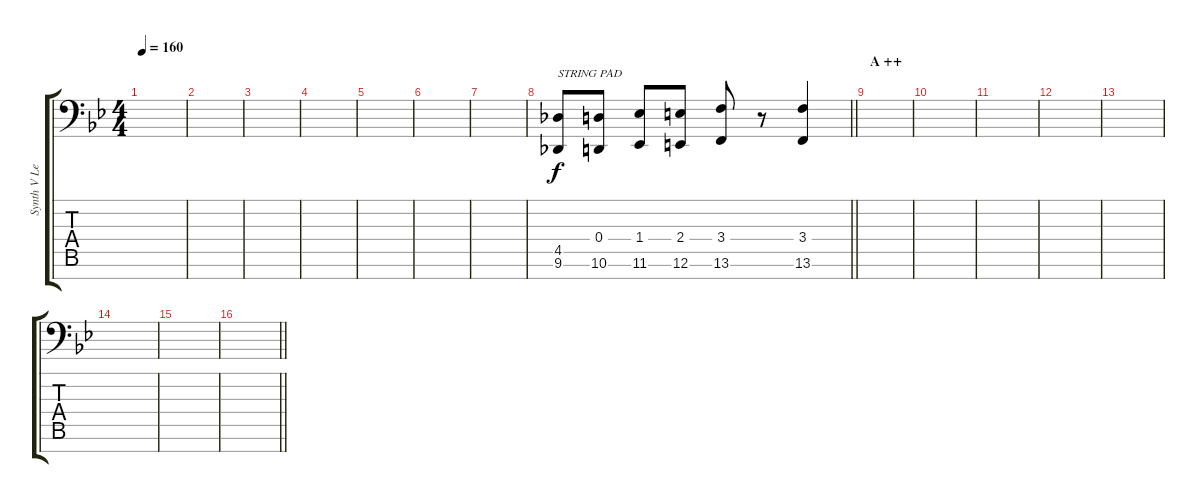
\track ("Synth V Left (Kotobuki Tsumugi)" "Synth V Le") {instrument stringensemble1}
\staff {score tabs}
\tuning (E4 B3 G3 D3 A2 E1 E0) {hide}
\ts (4 4)
\tempo 160
\clef f4
\ks bb
|
|
|
|
|
|
|
\barLineRight lightlight
(4.5 9.6).8{txt "STRING PAD"} (0.4 10.6).8 (1.4 11.6).8 (2.4 12.6).8 (3.4 13.6).8 r.8 (3.4 13.6).4 |
\section ("" "A ++")
|
|
|
|
|
|
|
\barLineRight lightlight
